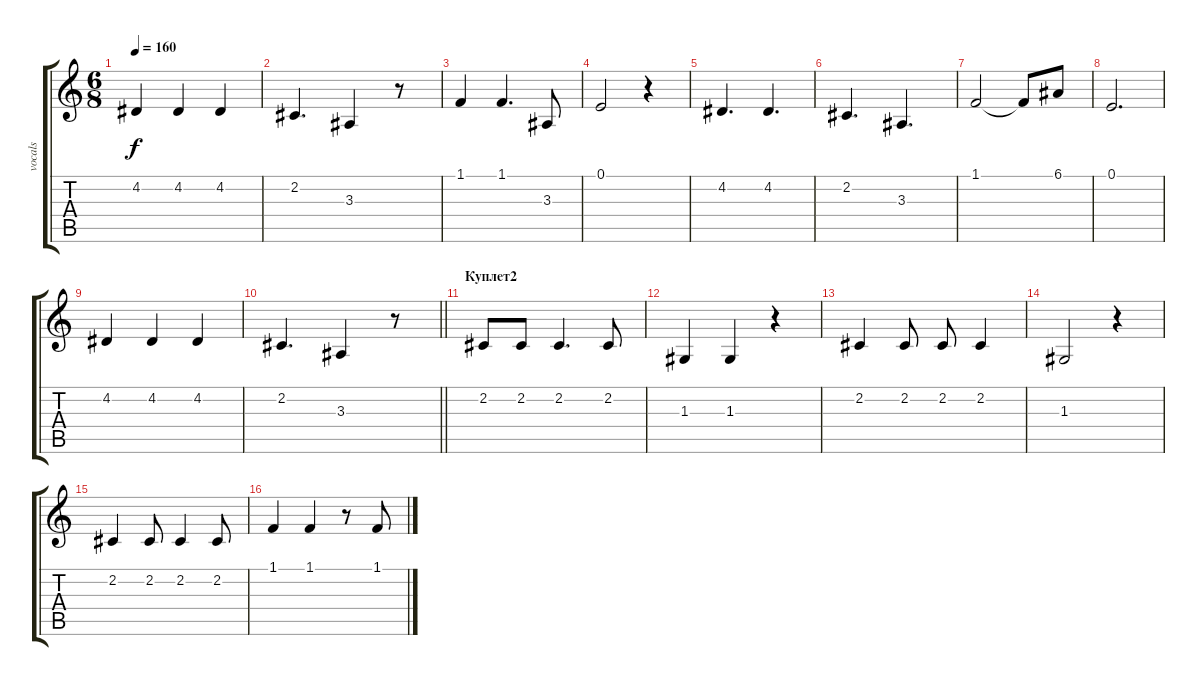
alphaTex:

\track ("vocals" "vocals") {instrument lead6voice}
\staff {score tabs}
\tuning (E4 B3 G3 D3 A2 E2) {hide}
\ts (6 8)
\tempo 160
\clef g2
\ks c
4.2.4{dy f} 4.2.4 4.2.4 |
2.2.4{d} 3.3.4 r.8 |
1.1.4 1.1.4{d} 3.3.8 |
0.1.2 r.4 |
4.2.4{d} 4.2.4{d} |
2.2.4{d} 3.3.4{d} |
1.1.2 1.1{t}.8 6.1.8 |
0.1.2{d} |
4.2.4 4.2.4 4.2.4 |
\barLineRight lightlight
2.2.4{d} 3.3.4 r.8 |
\section ("" "Куплет2")
2.2.8 2.2.8 2.2.4{d} 2.2.8 |
1.3.4 1.3.4 r.4 |
2.2.4 2.2.8 2.2.8 2.2.4 |
1.3.2 r.4 |
2.2.4 2.2.8 2.2.4 2.2.8 |
1.1.4 1.1.4 r.8 1.1.8
